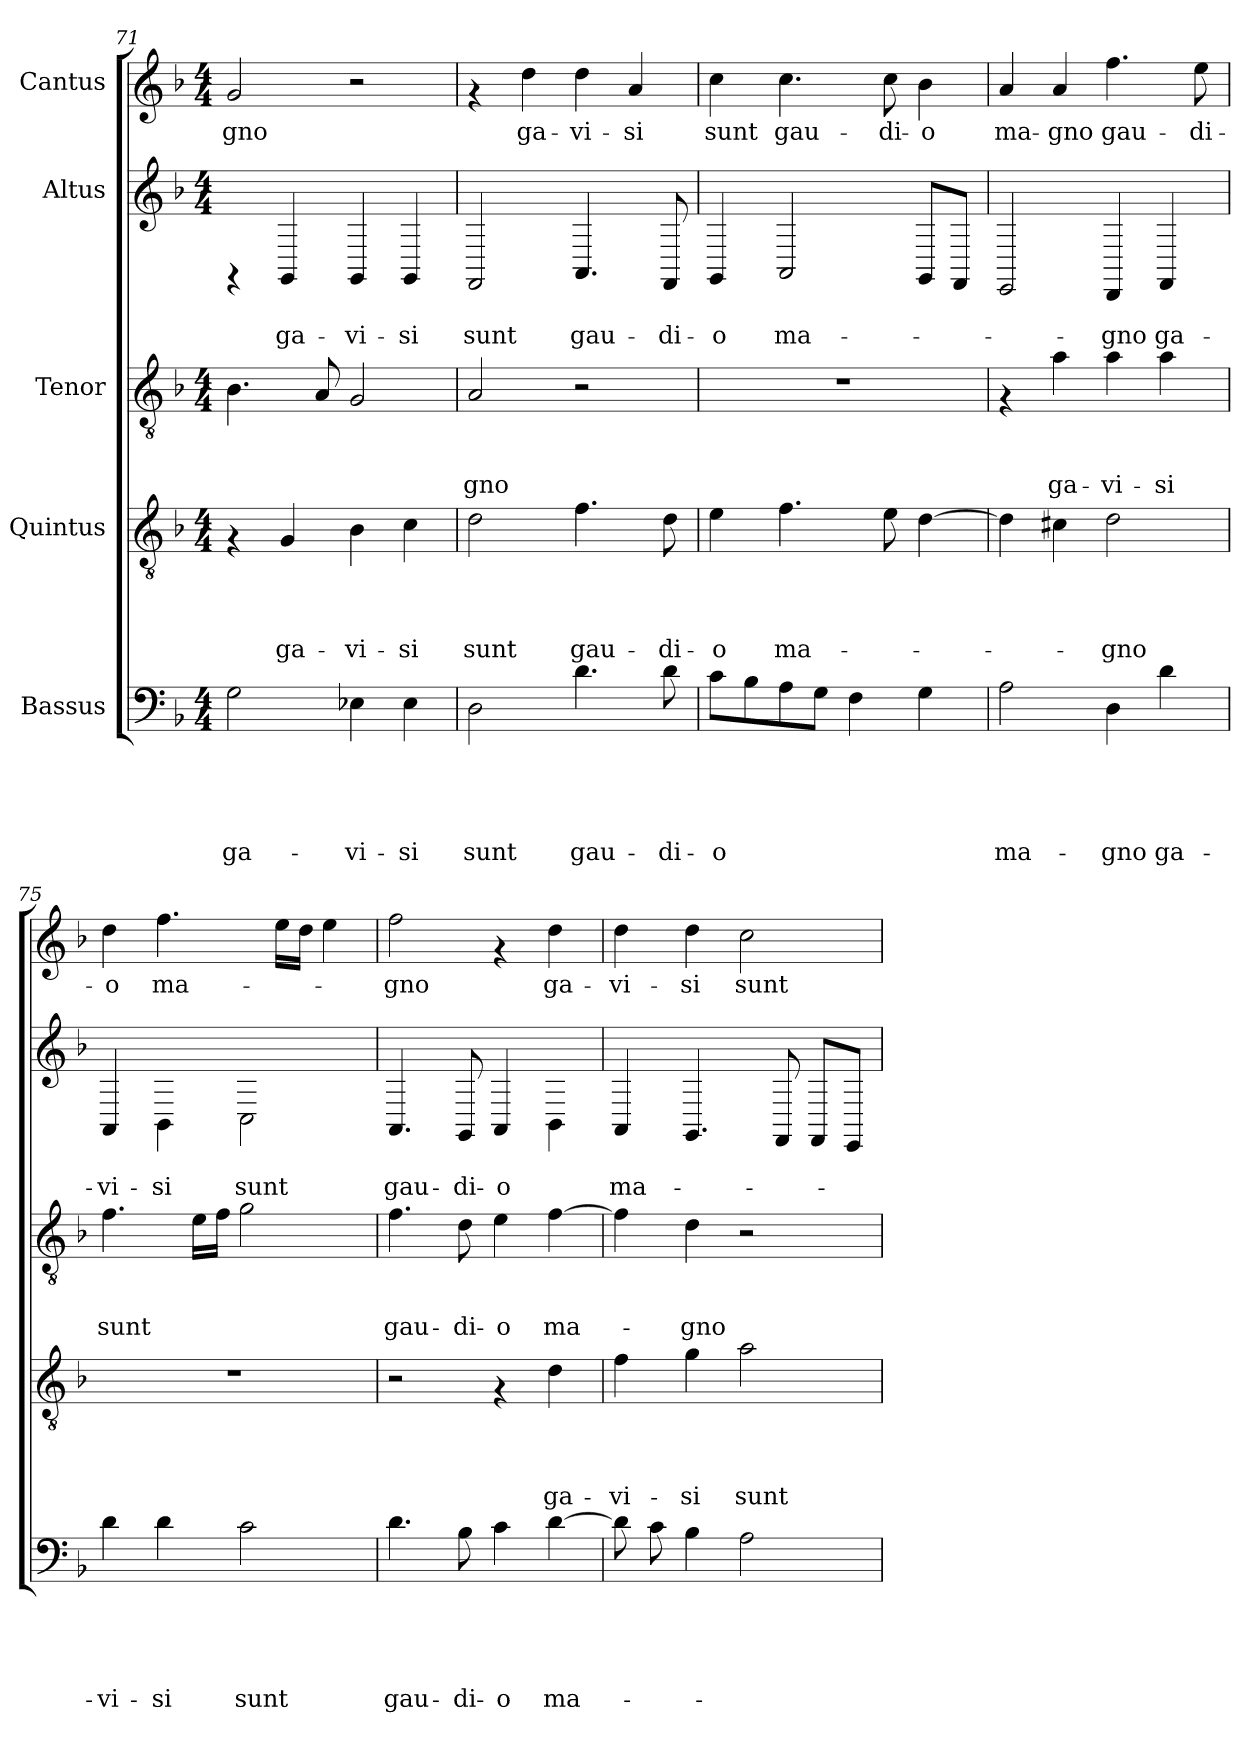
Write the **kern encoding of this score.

**kern	**text	**text	**text	**text	**text	**kern	**text	**text	**text	**text	**kern	**text	**text	**text	**kern	**text	**text	**kern	**text
*part5	*part5	*part5	*part5	*part5	*part5	*part4	*part4	*part4	*part4	*part4	*part3	*part3	*part3	*part3	*part2	*part2	*part2	*part1	*part1
*staff5	*staff5	*staff5	*staff5	*staff5	*staff5	*staff4	*staff4	*staff4	*staff4	*staff4	*staff3	*staff3	*staff3	*staff3	*staff2	*staff2	*staff2	*staff1	*staff1
*I"Bassus	*	*	*	*	*	*I"Quintus	*	*	*	*	*I"Tenor	*	*	*	*I"Altus	*	*	*I"Cantus	*
*clefF4	*	*	*	*	*	*clefGv2	*	*	*	*	*clefGv2	*	*	*	*clefG2	*	*	*clefG2	*
*k[b-]	*	*	*	*	*	*k[b-]	*	*	*	*	*k[b-]	*	*	*	*k[b-]	*	*	*k[b-]	*
*F:	*	*	*	*	*	*F:	*	*	*	*	*F:	*	*	*	*F:	*	*	*F:	*
*M4/4	*	*	*	*	*	*M4/4	*	*	*	*	*M4/4	*	*	*	*M4/4	*	*	*M4/4	*
=71	=71	=71	=71	=71	=71	=71	=71	=71	=71	=71	=71	=71	=71	=71	=71	=71	=71	=71	=71
!	!	!	!	!	!LO:LY:b:rj	!	!	!	!	!	!	!	!	!	!	!	!	!	!LO:LY:b
2G\	.	.	.	.	ga-	4rF	.	.	.	.	4.B-\	.	.	.	4rFF	.	.	2g/	-gno
!	!	!	!	!	!	!	!	!	!	!LO:LY:b	!	!	!	!	!	!	!LO:LY:b	!	!
.	.	.	.	.	.	4G/	.	.	.	ga-	.	.	.	.	4GG/	.	ga-	.	.
.	.	.	.	.	.	.	.	.	.	.	8A/	.	.	.	.	.	.	.	.
!	!	!	!	!	!LO:LY:b:rj	!	!	!	!	!LO:LY:b	!	!	!	!	!	!	!LO:LY:b	!	!
4E-X\	.	.	.	.	-vi-	4B-\	.	.	.	-vi-	2G/	.	.	.	4GG/	.	-vi-	2r	.
!	!	!	!	!	!LO:LY:b:rj	!	!	!	!	!LO:LY:b	!	!	!	!	!	!	!LO:LY:b	!	!
4E-\	.	.	.	.	-si	4c\	.	.	.	-si	.	.	.	.	4GG/	.	-si	.	.
=72	=72	=72	=72	=72	=72	=72	=72	=72	=72	=72	=72	=72	=72	=72	=72	=72	=72	=72	=72
!	!	!	!	!	!LO:LY:b:rj	!	!	!	!	!LO:LY:b	!	!	!	!LO:LY:b	!	!	!LO:LY:b	!	!
2D\	.	.	.	.	sunt	2d\	.	.	.	sunt	2A/	.	.	-gno	2FF/	.	sunt	4rf	.
!	!	!	!	!	!	!	!	!	!	!	!	!	!	!	!	!	!	!	!LO:LY:b
.	.	.	.	.	.	.	.	.	.	.	.	.	.	.	.	.	.	4dd\	ga-
!	!	!	!	!	!LO:LY:b:rj	!	!	!	!	!LO:LY:b	!	!	!	!	!	!	!LO:LY:b	!	!LO:LY:b
4.d\	.	.	.	.	gau-	4.f\	.	.	.	gau-	2r	.	.	.	4.AA/	.	gau-	4dd\	-vi-
!	!	!	!	!	!	!	!	!	!	!	!	!	!	!	!	!	!	!	!LO:LY:b
.	.	.	.	.	.	.	.	.	.	.	.	.	.	.	.	.	.	4a/	-si
!	!	!	!	!	!LO:LY:b:rj	!	!	!	!	!LO:LY:b	!	!	!	!	!	!	!LO:LY:b	!	!
8d\	.	.	.	.	-di-	8d\	.	.	.	-di-	.	.	.	.	8FF/	.	-di-	.	.
=73	=73	=73	=73	=73	=73	=73	=73	=73	=73	=73	=73	=73	=73	=73	=73	=73	=73	=73	=73
!	!	!	!	!	!LO:LY:b:rj	!	!	!	!	!LO:LY:b	!	!	!	!	!	!	!LO:LY:b	!	!LO:LY:b
8c\L	.	.	.	.	-o	4e\	.	.	.	-o	1r	.	.	.	4GG/	.	-o	4cc\	sunt
8B-\	.	.	.	.	.	.	.	.	.	.	.	.	.	.	.	.	.	.	.
!	!	!	!	!	!	!	!	!	!	!LO:LY:b	!	!	!	!	!	!	!LO:LY:b	!	!LO:LY:b
8A\	.	.	.	.	.	4.f\	.	.	.	ma-	.	.	.	.	2AA/	.	ma-	4.cc\	gau-
8G\J	.	.	.	.	.	.	.	.	.	.	.	.	.	.	.	.	.	.	.
4F\	.	.	.	.	.	.	.	.	.	.	.	.	.	.	.	.	.	.	.
!	!	!	!	!	!	!	!	!	!	!	!	!	!	!	!	!	!	!	!LO:LY:b
.	.	.	.	.	.	8e\	.	.	.	.	.	.	.	.	.	.	.	8cc\	-di-
!	!	!	!	!	!	!	!	!	!	!	!	!	!	!	!	!	!	!	!LO:LY:b
4G\	.	.	.	.	.	[<4d\	.	.	.	.	.	.	.	.	8GG/L	.	.	4b-\	-o
.	.	.	.	.	.	.	.	.	.	.	.	.	.	.	8FF/J	.	.	.	.
!!LO:LB:g=z
=74	=74	=74	=74	=74	=74	=74	=74	=74	=74	=74	=74	=74	=74	=74	=74	=74	=74	=74	=74
!	!	!	!	!	!LO:LY:b:rj	!	!	!	!	!	!	!	!	!	!	!	!	!	!LO:LY:b
2A\	.	.	.	.	ma-	4d\]	.	.	.	.	4rF	.	.	.	2EE/	.	.	4a/	ma-
!	!	!	!	!	!	!	!	!	!	!	!	!	!	!LO:LY:b	!	!	!	!	!LO:LY:b
.	.	.	.	.	.	4c#X\	.	.	.	.	4a\	.	.	ga-	.	.	.	4a/	-gno
!	!	!	!	!	!LO:LY:b:rj	!	!	!	!	!LO:LY:b	!	!	!	!LO:LY:b	!	!	!LO:LY:b	!	!LO:LY:b
4D\	.	.	.	.	-gno	2d\	.	.	.	-gno	4a\	.	.	-vi-	4DD/	.	-gno	4.ff\	gau-
!	!	!	!	!	!LO:LY:b:rj	!	!	!	!	!	!	!	!	!LO:LY:b	!	!	!LO:LY:b	!	!
4d\	.	.	.	.	ga-	.	.	.	.	.	4a\	.	.	-si	4FF/	.	ga-	.	.
!	!	!	!	!	!	!	!	!	!	!	!	!	!	!	!	!	!	!	!LO:LY:b
.	.	.	.	.	.	.	.	.	.	.	.	.	.	.	.	.	.	8ee\	-di-
=75	=75	=75	=75	=75	=75	=75	=75	=75	=75	=75	=75	=75	=75	=75	=75	=75	=75	=75	=75
!	!	!	!	!	!LO:LY:b:rj	!	!	!	!	!	!	!	!	!LO:LY:b	!	!	!LO:LY:b	!	!LO:LY:b
4d\	.	.	.	.	-vi-	1r	.	.	.	.	4.f\	.	.	sunt	4AA/	.	-vi-	4dd\	-o
!	!	!	!	!	!LO:LY:b:rj	!	!	!	!	!	!	!	!	!	!	!	!LO:LY:b	!	!LO:LY:b
4d\	.	.	.	.	-si	.	.	.	.	.	.	.	.	.	4BB-\	.	-si	4.ff\	ma-
.	.	.	.	.	.	.	.	.	.	.	16e\LL	.	.	.	.	.	.	.	.
.	.	.	.	.	.	.	.	.	.	.	16f\JJ	.	.	.	.	.	.	.	.
!	!	!	!	!	!LO:LY:b:rj	!	!	!	!	!	!	!	!	!	!	!	!LO:LY:b	!	!
2c\	.	.	.	.	sunt	.	.	.	.	.	2g\	.	.	.	2C\	.	sunt	.	.
.	.	.	.	.	.	.	.	.	.	.	.	.	.	.	.	.	.	16ee\LL	.
.	.	.	.	.	.	.	.	.	.	.	.	.	.	.	.	.	.	16dd\JJ	.
.	.	.	.	.	.	.	.	.	.	.	.	.	.	.	.	.	.	4ee\	.
=76	=76	=76	=76	=76	=76	=76	=76	=76	=76	=76	=76	=76	=76	=76	=76	=76	=76	=76	=76
!	!	!	!	!	!LO:LY:b:rj	!	!	!	!	!	!	!	!	!LO:LY:b	!	!	!LO:LY:b	!	!LO:LY:b
4.d\	.	.	.	.	gau-	2r	.	.	.	.	4.f\	.	.	gau-	4.AA/	.	gau-	2ff\	-gno
!	!	!	!	!	!LO:LY:b:rj	!	!	!	!	!	!	!	!	!LO:LY:b	!	!	!LO:LY:b	!	!
8B-\	.	.	.	.	-di-	.	.	.	.	.	8d\	.	.	-di-	8GG/	.	-di-	.	.
!	!	!	!	!	!LO:LY:b:rj	!	!	!	!	!	!	!	!	!LO:LY:b	!	!	!LO:LY:b	!	!
4c\	.	.	.	.	-o	4rF	.	.	.	.	4e\	.	.	-o	4AA/	.	-o	4rf	.
!	!	!	!	!	!LO:LY:b:rj	!	!	!	!	!LO:LY:b	!	!	!	!LO:LY:b	!	!	!	!	!LO:LY:b
[>4d\	.	.	.	.	ma-	4d\	.	.	.	ga-	[>4f\	.	.	ma-	4BB-\	.	.	4dd\	ga-
=77	=77	=77	=77	=77	=77	=77	=77	=77	=77	=77	=77	=77	=77	=77	=77	=77	=77	=77	=77
!	!	!	!	!	!	!	!	!	!	!LO:LY:b	!	!	!	!	!	!	!LO:LY:b	!	!LO:LY:b
8d\]	.	.	.	.	.	4f\	.	.	.	-vi-	4f\]	.	.	.	4AA/	.	ma-	4dd\	-vi-
8c\	.	.	.	.	.	.	.	.	.	.	.	.	.	.	.	.	.	.	.
!	!	!	!	!	!	!	!	!	!	!LO:LY:b	!	!	!	!LO:LY:b	!	!	!	!	!LO:LY:b
4B-\	.	.	.	.	.	4g\	.	.	.	-si	4d\	.	.	-gno	4.GG/	.	.	4dd\	-si
!	!	!	!	!	!	!	!	!	!	!LO:LY:b	!	!	!	!	!	!	!	!	!LO:LY:b
2A\	.	.	.	.	.	2a\	.	.	.	sunt	2r	.	.	.	.	.	.	2cc\	sunt
.	.	.	.	.	.	.	.	.	.	.	.	.	.	.	8FF/	.	.	.	.
.	.	.	.	.	.	.	.	.	.	.	.	.	.	.	8FF/L	.	.	.	.
.	.	.	.	.	.	.	.	.	.	.	.	.	.	.	8EE/J	.	.	.	.
=	=	=	=	=	=	=	=	=	=	=	=	=	=	=	=	=	=	=	=
*-	*-	*-	*-	*-	*-	*-	*-	*-	*-	*-	*-	*-	*-	*-	*-	*-	*-	*-	*-
